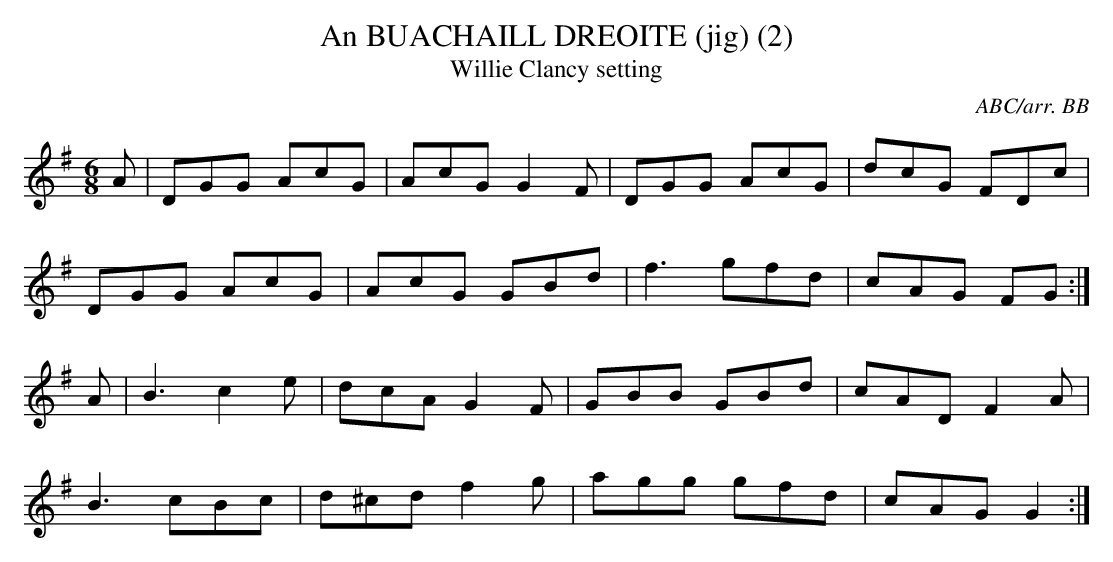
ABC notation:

X:1
T:BUACHAILL DREOITE (jig) (2), An
T:Willie Clancy setting
but I'm guessing there's another (maybe local) meaning
to the word.
C:ABC/arr. BB
M:6/8
L:1/8
K:G
A|DGG AcG|AcG G2F|DGG AcG|dcG FDc|
DGG AcG|AcG GBd|f3 gfd|cAG FG :|
A|B3 c2e|dcA G2F|GBB GBd|cAD F2A|
B3 cBc|d^cd f2g|agg gfd|cAG G2:|
